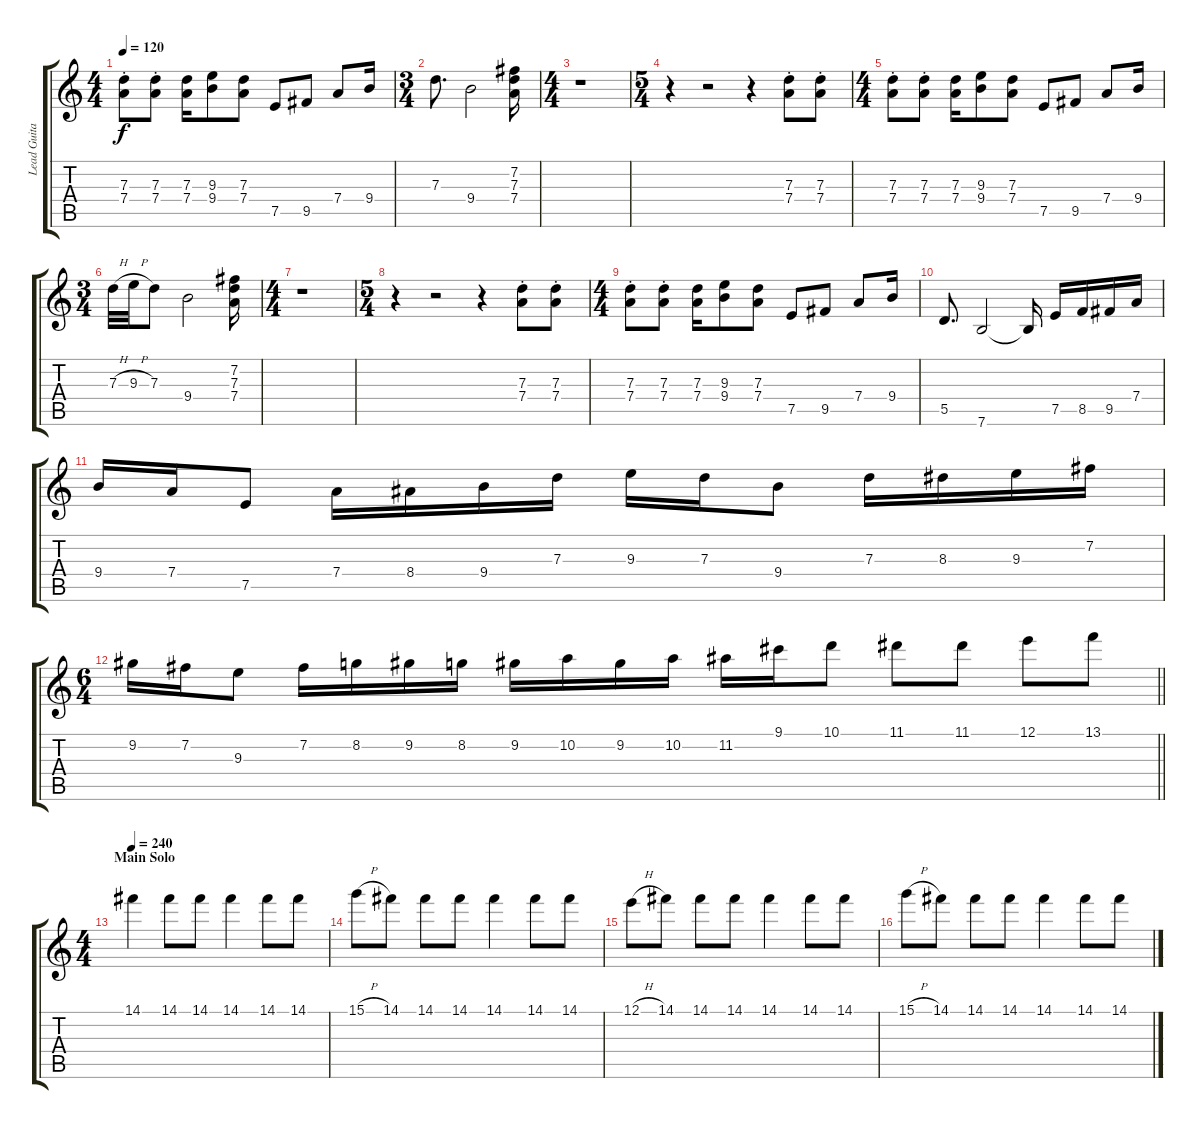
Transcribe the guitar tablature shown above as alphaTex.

\track ("Lead Guitar" "Lead Guita") {instrument distortionguitar}
\staff {score tabs}
\tuning (E4 B3 G3 D3 A2 E2) {hide}
\ts (4 4)
\tempo 120
\clef g2
\ks c
(7.3{st} 7.4{st}).8{dy f} (7.3{st} 7.4{st}).8 (7.3 7.4).16 (9.3 9.4).8 (7.3 7.4).8 7.5.8 9.5.8 7.4.8 9.4.16 |
\ts (3 4)
7.3.8{d} 9.4.2 (7.2 7.3 7.4).16 |
\ts (4 4)
r.1 |
\ts (5 4)
r.4 r.2 r.4 (7.3{st} 7.4{st}).8 (7.3{st} 7.4{st}).8 |
\ts (4 4)
(7.3{st} 7.4{st}).8 (7.3{st} 7.4{st}).8 (7.3 7.4).16 (9.3 9.4).8 (7.3 7.4).8 7.5.8 9.5.8 7.4.8 9.4.16 |
\ts (3 4)
7.3{h}.32 9.3{h}.32 7.3.8 9.4.2 (7.2 7.3 7.4).16 |
\ts (4 4)
r.1 |
\ts (5 4)
r.4 r.2 r.4 (7.3{st} 7.4{st}).8 (7.3{st} 7.4{st}).8 |
\ts (4 4)
(7.3{st} 7.4{st}).8 (7.3{st} 7.4{st}).8 (7.3 7.4).16 (9.3 9.4).8 (7.3 7.4).8 7.5.8 9.5.8 7.4.8 9.4.16 |
5.5.8{d} 7.6.2 7.6{t}.16 7.5.16 8.5.16 9.5.16 7.4.16 |
9.4.16 7.4.16 7.5.8 7.4.16 8.4.16 9.4.16 7.3.16 9.3.16 7.3.16 9.4.8 7.3.16 8.3.16 9.3.16 7.2.16 |
\ts (6 4)
\barLineRight lightlight
9.2.16 7.2.16 9.3.8 7.2.16 8.2.16 9.2.16 8.2.16 9.2.16 10.2.16 9.2.16 10.2.16 11.2.16 9.1.16 10.1.8 11.1.8 11.1.8 12.1.8 13.1.8 |
\ts (4 4)
\section ("" "Main Solo")
\tempo 240
14.1.4 14.1.8 14.1.8 14.1.4 14.1.8 14.1.8 |
15.1{h}.8 14.1.8 14.1.8 14.1.8 14.1.4 14.1.8 14.1.8 |
12.1{h}.8 14.1.8 14.1.8 14.1.8 14.1.4 14.1.8 14.1.8 |
15.1{h}.8 14.1.8 14.1.8 14.1.8 14.1.4 14.1.8 14.1.8
